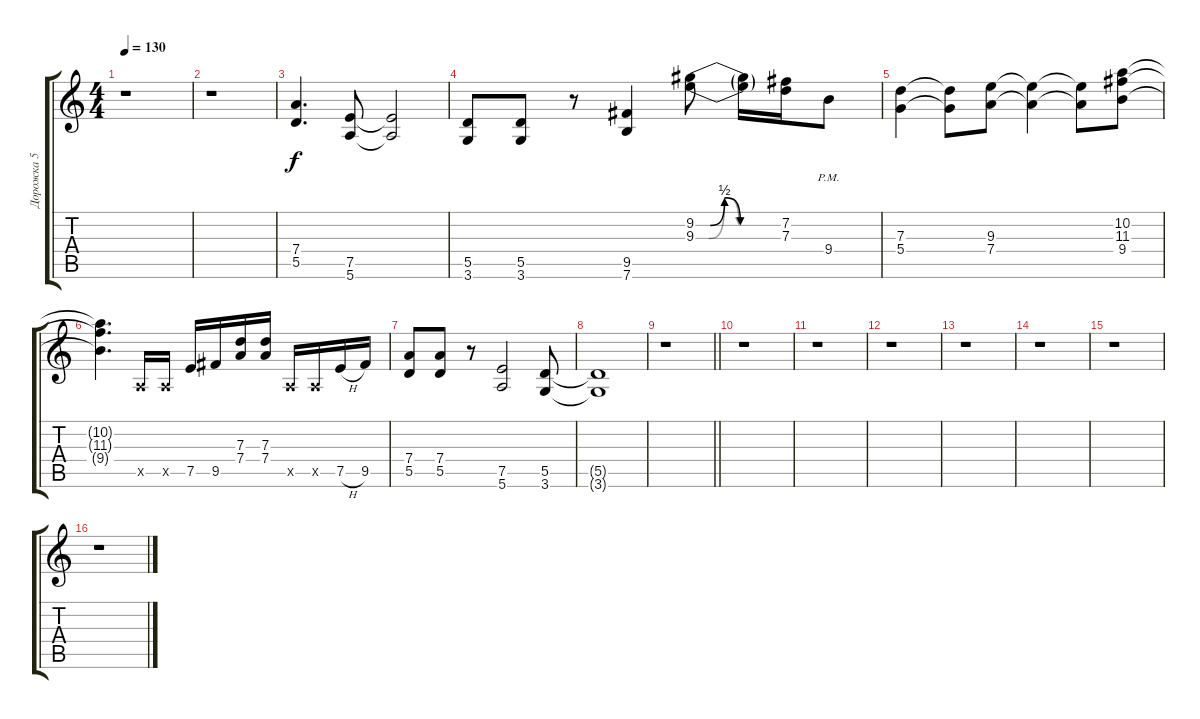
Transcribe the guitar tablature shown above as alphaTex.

\track ("Дорожка 5" "Дорожка 5") {instrument distortionguitar}
\staff {score tabs}
\tuning (E4 B3 G3 D3 A2 E2) {hide}
\ts (4 4)
\tempo 130
\clef g2
\ks c
r.1{dy f} |
r.1 |
(7.4 5.5).4{d} (7.5 5.6).8 (7.5{t} 5.6{t}).2 |
(5.5 3.6).8 (5.5 3.6).8 r.8 (9.5 7.6).4 (9.2{be (custom 0 0 10 0 20 2 31 0 45 0 60 0)} 9.3{be (custom 0 0 9 0 20 2 30 0 44 0 60 0)}).8 (9.2{t} 9.3{t}).16 (7.2 7.3).16 9.4{pm}.8 |
(7.3 5.4).4 (7.3{t} 5.4{t}).8 (9.3 7.4).8 (9.3{t} 7.4{t}).4 (9.3{t} 7.4{t}).8 (10.2 11.3 9.4).8 |
(10.2{t} 11.3{t} 9.4{t}).4{d} 0.5{x}.16 0.5{x}.16 7.5.16 9.5.16 (7.3 7.4).16 (7.3 7.4).16 0.5{x}.16 0.5{x}.16 7.5{h}.16 9.5.16 |
(7.4 5.5).8 (7.4 5.5).8 r.8 (7.5 5.6).2 (5.5 3.6).8 |
(5.5{t} 3.6{t}).1 |
\barLineRight lightlight
r.1 |
r.1 |
r.1 |
r.1 |
r.1 |
r.1 |
r.1 |
r.1
